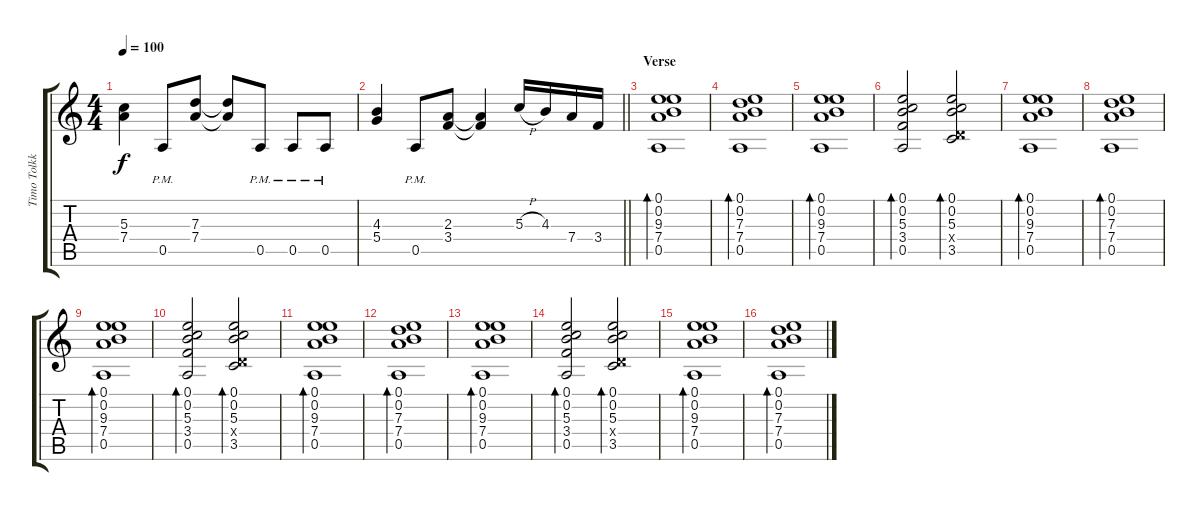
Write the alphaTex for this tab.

\track ("Timo Tolkki" "Timo Tolkk") {instrument distortionguitar}
\staff {score tabs}
\tuning (E4 B3 G3 D3 A2 E2) {hide}
\ts (4 4)
\tempo 100
\clef g2
\ks c
(5.3 7.4).4{dy f} 0.5{pm}.8 (7.3 7.4).8 (7.3{t} 7.4{t}).8 0.5{pm}.8 0.5{pm}.8 0.5{pm}.8 |
\barLineRight lightlight
(4.3 5.4).4 0.5{pm}.8 (2.3 3.4).8 (2.3{t} 3.4{t}).4 5.3{h}.16 4.3.16 7.4.16 3.4.16 |
\section ("" "Verse")
(0.1 0.2 9.3 7.4 0.5).1{bd 240 instrument electricguitarclean} |
(0.1 0.2 7.3 7.4 0.5).1{bd 240} |
(0.1 0.2 9.3 7.4 0.5).1{bd 240} |
(0.1 0.2 5.3 3.4 0.5).2{bd 240} (0.1 0.2 5.3 0.4{x} 3.5).2{bd 240} |
(0.1 0.2 9.3 7.4 0.5).1{bd 240} |
(0.1 0.2 7.3 7.4 0.5).1{bd 240} |
(0.1 0.2 9.3 7.4 0.5).1{bd 240} |
(0.1 0.2 5.3 3.4 0.5).2{bd 240} (0.1 0.2 5.3 0.4{x} 3.5).2{bd 240} |
(0.1 0.2 9.3 7.4 0.5).1{bd 240} |
(0.1 0.2 7.3 7.4 0.5).1{bd 240} |
(0.1 0.2 9.3 7.4 0.5).1{bd 240} |
(0.1 0.2 5.3 3.4 0.5).2{bd 240} (0.1 0.2 5.3 0.4{x} 3.5).2{bd 240} |
(0.1 0.2 9.3 7.4 0.5).1{bd 240} |
(0.1 0.2 7.3 7.4 0.5).1{bd 240}
